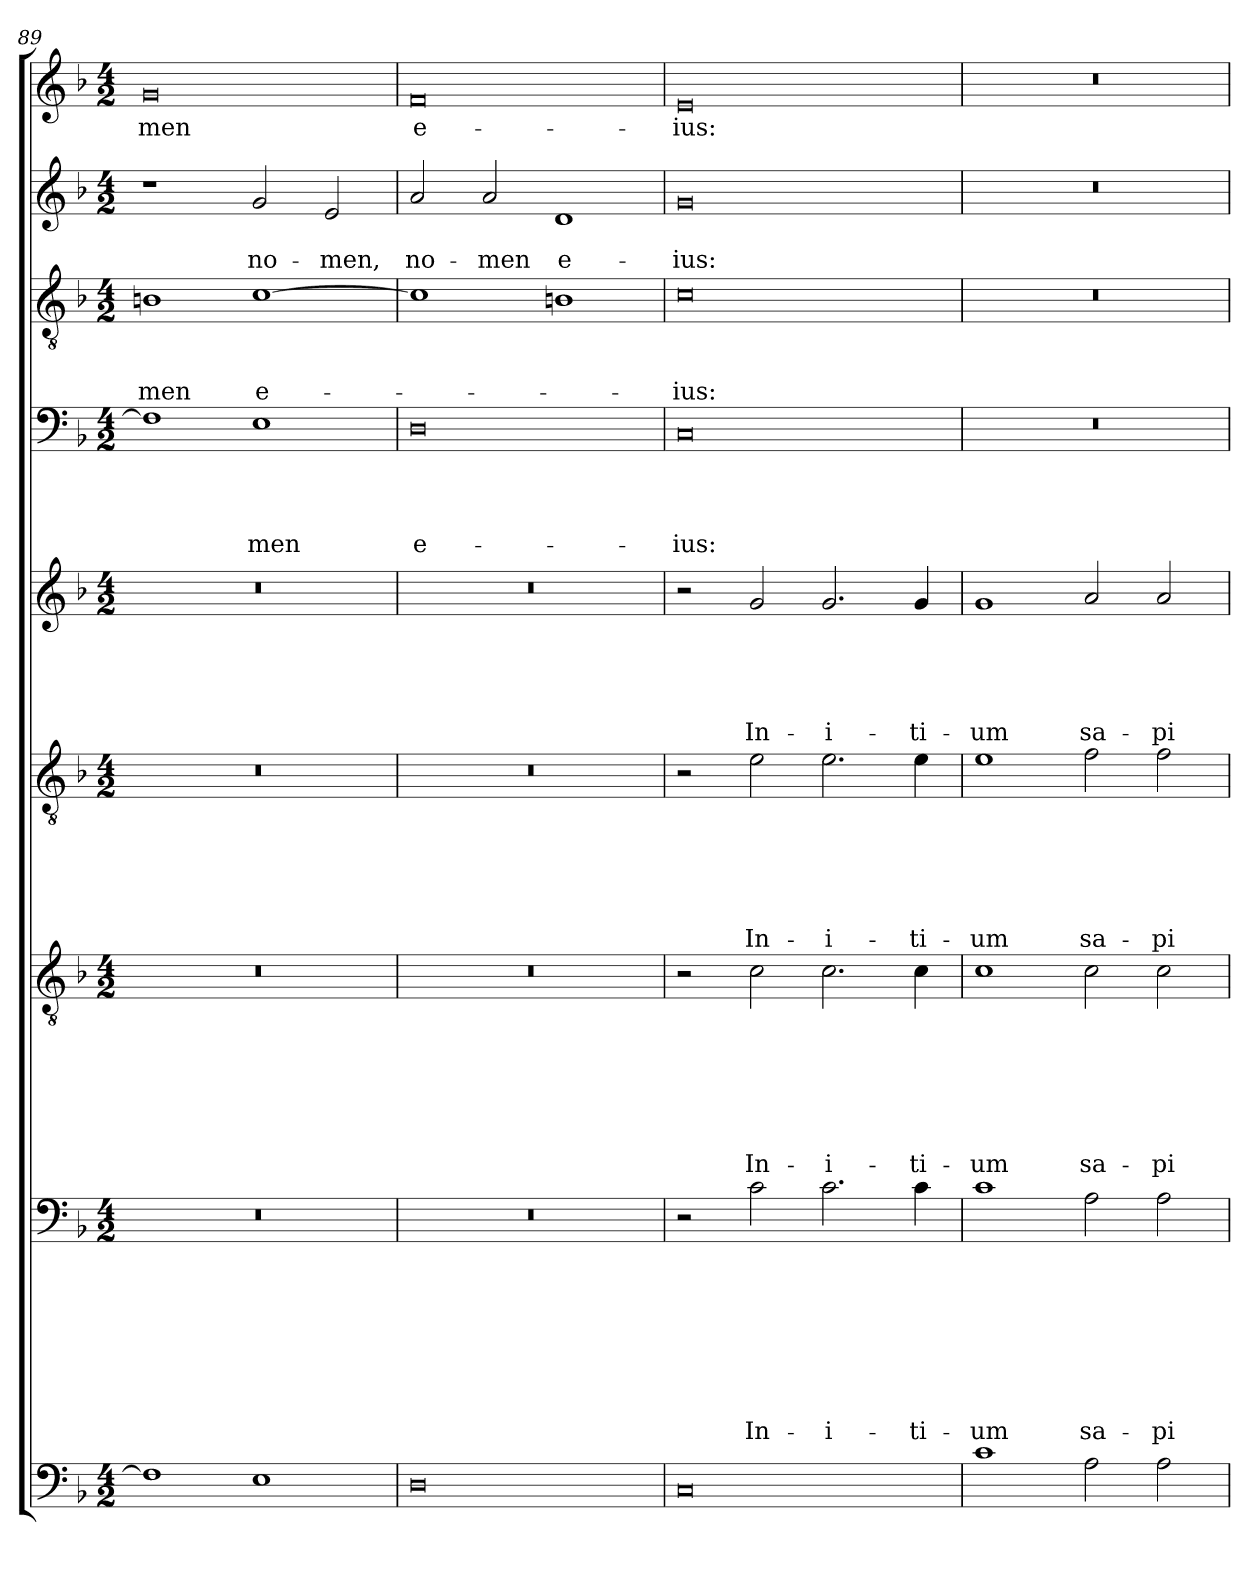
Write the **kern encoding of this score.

**kern	**kern	**text	**text	**text	**text	**text	**text	**text	**text	**kern	**text	**text	**text	**text	**text	**text	**text	**kern	**text	**text	**text	**text	**text	**text	**kern	**text	**text	**text	**text	**text	**kern	**text	**text	**text	**text	**kern	**text	**text	**text	**kern	**text	**text	**kern	**text
*part9	*part8	*part8	*part8	*part8	*part8	*part8	*part8	*part8	*part8	*part7	*part7	*part7	*part7	*part7	*part7	*part7	*part7	*part6	*part6	*part6	*part6	*part6	*part6	*part6	*part5	*part5	*part5	*part5	*part5	*part5	*part4	*part4	*part4	*part4	*part4	*part3	*part3	*part3	*part3	*part2	*part2	*part2	*part1	*part1
*staff9	*staff8	*staff8	*staff8	*staff8	*staff8	*staff8	*staff8	*staff8	*staff8	*staff7	*staff7	*staff7	*staff7	*staff7	*staff7	*staff7	*staff7	*staff6	*staff6	*staff6	*staff6	*staff6	*staff6	*staff6	*staff5	*staff5	*staff5	*staff5	*staff5	*staff5	*staff4	*staff4	*staff4	*staff4	*staff4	*staff3	*staff3	*staff3	*staff3	*staff2	*staff2	*staff2	*staff1	*staff1
!!LO:PB:g=z
*clefF4	*clefF4	*	*	*	*	*	*	*	*	*clefGv2	*	*	*	*	*	*	*	*clefGv2	*	*	*	*	*	*	*clefG2	*	*	*	*	*	*clefF4	*	*	*	*	*clefGv2	*	*	*	*clefG2	*	*	*clefG2	*
*k[b-]	*k[b-]	*	*	*	*	*	*	*	*	*k[b-]	*	*	*	*	*	*	*	*k[b-]	*	*	*	*	*	*	*k[b-]	*	*	*	*	*	*k[b-]	*	*	*	*	*k[b-]	*	*	*	*k[b-]	*	*	*k[b-]	*
*F:	*F:	*	*	*	*	*	*	*	*	*F:	*	*	*	*	*	*	*	*F:	*	*	*	*	*	*	*F:	*	*	*	*	*	*F:	*	*	*	*	*F:	*	*	*	*F:	*	*	*F:	*
*M4/2	*M4/2	*	*	*	*	*	*	*	*	*M4/2	*	*	*	*	*	*	*	*M4/2	*	*	*	*	*	*	*M4/2	*	*	*	*	*	*M4/2	*	*	*	*	*M4/2	*	*	*	*M4/2	*	*	*M4/2	*
=89	=89	=89	=89	=89	=89	=89	=89	=89	=89	=89	=89	=89	=89	=89	=89	=89	=89	=89	=89	=89	=89	=89	=89	=89	=89	=89	=89	=89	=89	=89	=89	=89	=89	=89	=89	=89	=89	=89	=89	=89	=89	=89	=89	=89
!	!	!	!	!	!	!	!	!	!	!	!	!	!	!	!	!	!	!	!	!	!	!	!	!	!	!	!	!	!	!	!	!	!	!	!	!	!	!	!LO:LY:b	!	!	!	!	!LO:LY:b
1F]	0r	.	.	.	.	.	.	.	.	0r	.	.	.	.	.	.	.	0r	.	.	.	.	.	.	0r	.	.	.	.	.	1F]	.	.	.	.	1Bn	.	.	-men	1r	.	.	0g	-men
!	!	!	!	!	!	!	!	!	!	!	!	!	!	!	!	!	!	!	!	!	!	!	!	!	!	!	!	!	!	!	!	!	!	!	!LO:LY:b	!	!	!	!LO:LY:b	!	!	!LO:LY:b	!	!
1E	.	.	.	.	.	.	.	.	.	.	.	.	.	.	.	.	.	.	.	.	.	.	.	.	.	.	.	.	.	.	1E	.	.	.	-men	[1c	.	.	e-	2g/	.	no-	.	.
!	!	!	!	!	!	!	!	!	!	!	!	!	!	!	!	!	!	!	!	!	!	!	!	!	!	!	!	!	!	!	!	!	!	!	!	!	!	!	!	!	!	!LO:LY:b	!	!
.	.	.	.	.	.	.	.	.	.	.	.	.	.	.	.	.	.	.	.	.	.	.	.	.	.	.	.	.	.	.	.	.	.	.	.	.	.	.	.	2e/	.	-men,	.	.
=90	=90	=90	=90	=90	=90	=90	=90	=90	=90	=90	=90	=90	=90	=90	=90	=90	=90	=90	=90	=90	=90	=90	=90	=90	=90	=90	=90	=90	=90	=90	=90	=90	=90	=90	=90	=90	=90	=90	=90	=90	=90	=90	=90	=90
!	!	!	!	!	!	!	!	!	!	!	!	!	!	!	!	!	!	!	!	!	!	!	!	!	!	!	!	!	!	!	!	!	!	!	!LO:LY:b	!	!	!	!	!	!	!LO:LY:b	!	!LO:LY:b
0D	0r	.	.	.	.	.	.	.	.	0r	.	.	.	.	.	.	.	0r	.	.	.	.	.	.	0r	.	.	.	.	.	0D	.	.	.	e-	1c]	.	.	.	2a/	.	no-	0f	e-
!	!	!	!	!	!	!	!	!	!	!	!	!	!	!	!	!	!	!	!	!	!	!	!	!	!	!	!	!	!	!	!	!	!	!	!	!	!	!	!	!	!	!LO:LY:b	!	!
.	.	.	.	.	.	.	.	.	.	.	.	.	.	.	.	.	.	.	.	.	.	.	.	.	.	.	.	.	.	.	.	.	.	.	.	.	.	.	.	2a/	.	-men	.	.
!	!	!	!	!	!	!	!	!	!	!	!	!	!	!	!	!	!	!	!	!	!	!	!	!	!	!	!	!	!	!	!	!	!	!	!	!	!	!	!	!	!	!LO:LY:b	!	!
.	.	.	.	.	.	.	.	.	.	.	.	.	.	.	.	.	.	.	.	.	.	.	.	.	.	.	.	.	.	.	.	.	.	.	.	1Bn	.	.	.	1d	.	e-	.	.
=91	=91	=91	=91	=91	=91	=91	=91	=91	=91	=91	=91	=91	=91	=91	=91	=91	=91	=91	=91	=91	=91	=91	=91	=91	=91	=91	=91	=91	=91	=91	=91	=91	=91	=91	=91	=91	=91	=91	=91	=91	=91	=91	=91	=91
!	!	!	!	!	!	!	!	!	!	!	!	!	!	!	!	!	!	!	!	!	!	!	!	!	!	!	!	!	!	!	!	!	!	!	!LO:LY:b	!	!	!	!LO:LY:b	!	!	!LO:LY:b	!	!LO:LY:b
0C	2r	.	.	.	.	.	.	.	.	2r	.	.	.	.	.	.	.	2r	.	.	.	.	.	.	2r	.	.	.	.	.	0C	.	.	.	-ius:	0c	.	.	-ius:	0g	.	-ius:	0e	-ius:
!	!	!	!	!	!	!	!	!	!LO:LY:b	!	!	!	!	!	!	!	!LO:LY:b	!	!	!	!	!	!	!LO:LY:b	!	!	!	!	!	!LO:LY:b	!	!	!	!	!	!	!	!	!	!	!	!	!	!
.	2c\	.	.	.	.	.	.	.	In-	2c\	.	.	.	.	.	.	In-	2e\	.	.	.	.	.	In-	2g/	.	.	.	.	In-	.	.	.	.	.	.	.	.	.	.	.	.	.	.
!	!	!	!	!	!	!	!	!	!LO:LY:b	!	!	!	!	!	!	!	!LO:LY:b	!	!	!	!	!	!	!LO:LY:b	!	!	!	!	!	!LO:LY:b	!	!	!	!	!	!	!	!	!	!	!	!	!	!
.	2.c\	.	.	.	.	.	.	.	-i-	2.c\	.	.	.	.	.	.	-i-	2.e\	.	.	.	.	.	-i-	2.g/	.	.	.	.	-i-	.	.	.	.	.	.	.	.	.	.	.	.	.	.
!	!	!	!	!	!	!	!	!	!LO:LY:b	!	!	!	!	!	!	!	!LO:LY:b	!	!	!	!	!	!	!LO:LY:b	!	!	!	!	!	!LO:LY:b	!	!	!	!	!	!	!	!	!	!	!	!	!	!
.	4c\	.	.	.	.	.	.	.	-ti-	4c\	.	.	.	.	.	.	-ti-	4e\	.	.	.	.	.	-ti-	4g/	.	.	.	.	-ti-	.	.	.	.	.	.	.	.	.	.	.	.	.	.
=92	=92	=92	=92	=92	=92	=92	=92	=92	=92	=92	=92	=92	=92	=92	=92	=92	=92	=92	=92	=92	=92	=92	=92	=92	=92	=92	=92	=92	=92	=92	=92	=92	=92	=92	=92	=92	=92	=92	=92	=92	=92	=92	=92	=92
!	!	!	!	!	!	!	!	!	!LO:LY:b	!	!	!	!	!	!	!	!LO:LY:b	!	!	!	!	!	!	!LO:LY:b	!	!	!	!	!	!LO:LY:b	!	!	!	!	!	!	!	!	!	!	!	!	!	!
1c	1c	.	.	.	.	.	.	.	-um	1c	.	.	.	.	.	.	-um	1e	.	.	.	.	.	-um	1g	.	.	.	.	-um	0r	.	.	.	.	0r	.	.	.	0r	.	.	0r	.
!	!	!	!	!	!	!	!	!	!LO:LY:b	!	!	!	!	!	!	!	!LO:LY:b	!	!	!	!	!	!	!LO:LY:b	!	!	!	!	!	!LO:LY:b	!	!	!	!	!	!	!	!	!	!	!	!	!	!
2A\	2A\	.	.	.	.	.	.	.	sa-	2c\	.	.	.	.	.	.	sa-	2f\	.	.	.	.	.	sa-	2a/	.	.	.	.	sa-	.	.	.	.	.	.	.	.	.	.	.	.	.	.
!	!	!	!	!	!	!	!	!	!LO:LY:b	!	!	!	!	!	!	!	!LO:LY:b	!	!	!	!	!	!	!LO:LY:b	!	!	!	!	!	!LO:LY:b	!	!	!	!	!	!	!	!	!	!	!	!	!	!
2A\	2A\	.	.	.	.	.	.	.	-pi-	2c\	.	.	.	.	.	.	-pi-	2f\	.	.	.	.	.	-pi-	2a/	.	.	.	.	-pi-	.	.	.	.	.	.	.	.	.	.	.	.	.	.
=	=	=	=	=	=	=	=	=	=	=	=	=	=	=	=	=	=	=	=	=	=	=	=	=	=	=	=	=	=	=	=	=	=	=	=	=	=	=	=	=	=	=	=	=
*-	*-	*-	*-	*-	*-	*-	*-	*-	*-	*-	*-	*-	*-	*-	*-	*-	*-	*-	*-	*-	*-	*-	*-	*-	*-	*-	*-	*-	*-	*-	*-	*-	*-	*-	*-	*-	*-	*-	*-	*-	*-	*-	*-	*-
